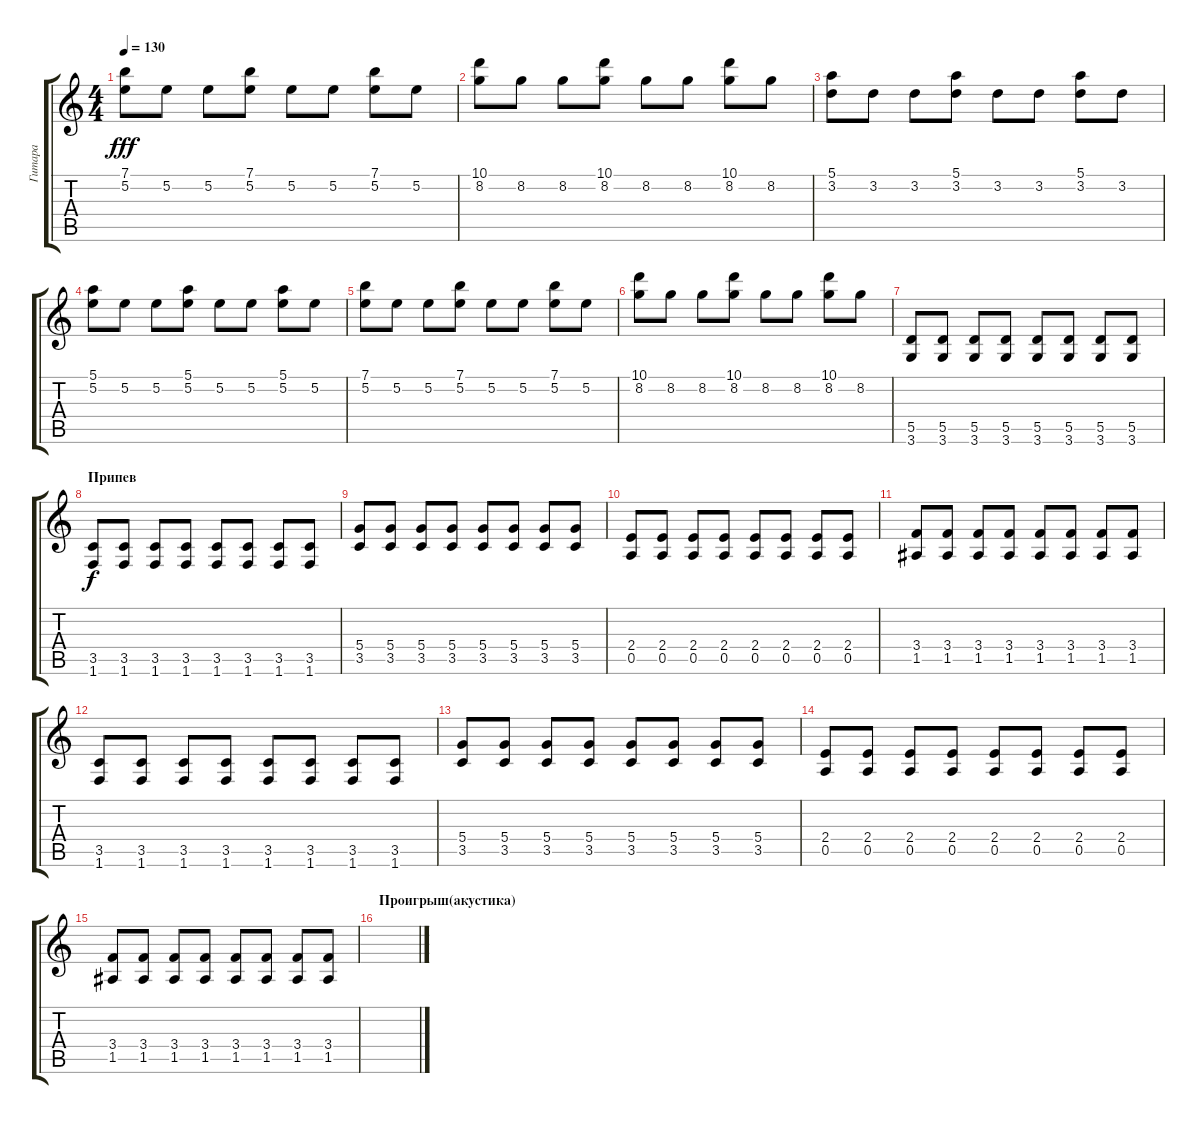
\track ("Гитара" "Гитара") {instrument overdrivenguitar}
\staff {score tabs}
\tuning (E4 B3 G3 D3 A2 E2) {hide}
\ts (4 4)
\tempo 130
\clef g2
\ks c
(7.1 5.2).8{dy fff} 5.2.8 5.2.8 (7.1 5.2).8 5.2.8 5.2.8 (7.1 5.2).8 5.2.8 |
(10.1 8.2).8 8.2.8 8.2.8 (10.1 8.2).8 8.2.8 8.2.8 (10.1 8.2).8 8.2.8 |
(5.1 3.2).8 3.2.8 3.2.8 (5.1 3.2).8 3.2.8 3.2.8 (5.1 3.2).8 3.2.8 |
(5.1 5.2).8 5.2.8 5.2.8 (5.1 5.2).8 5.2.8 5.2.8 (5.1 5.2).8 5.2.8 |
(7.1 5.2).8 5.2.8 5.2.8 (7.1 5.2).8 5.2.8 5.2.8 (7.1 5.2).8 5.2.8 |
(10.1 8.2).8 8.2.8 8.2.8 (10.1 8.2).8 8.2.8 8.2.8 (10.1 8.2).8 8.2.8 |
(5.5 3.6).8 (5.5 3.6).8 (5.5 3.6).8 (5.5 3.6).8 (5.5 3.6).8 (5.5 3.6).8 (5.5 3.6).8 (5.5 3.6).8 |
\section ("" "Припев")
(3.5 1.6).8{dy f volume 16} (3.5 1.6).8 (3.5 1.6).8 (3.5 1.6).8 (3.5 1.6).8 (3.5 1.6).8 (3.5 1.6).8 (3.5 1.6).8 |
(5.4 3.5).8 (5.4 3.5).8 (5.4 3.5).8 (5.4 3.5).8 (5.4 3.5).8 (5.4 3.5).8 (5.4 3.5).8 (5.4 3.5).8 |
(2.4 0.5).8 (2.4 0.5).8 (2.4 0.5).8 (2.4 0.5).8 (2.4 0.5).8 (2.4 0.5).8 (2.4 0.5).8 (2.4 0.5).8 |
(3.4 1.5).8 (3.4 1.5).8 (3.4 1.5).8 (3.4 1.5).8 (3.4 1.5).8 (3.4 1.5).8 (3.4 1.5).8 (3.4 1.5).8 |
(3.5 1.6).8{volume 16} (3.5 1.6).8 (3.5 1.6).8 (3.5 1.6).8 (3.5 1.6).8 (3.5 1.6).8 (3.5 1.6).8 (3.5 1.6).8 |
(5.4 3.5).8 (5.4 3.5).8 (5.4 3.5).8 (5.4 3.5).8 (5.4 3.5).8 (5.4 3.5).8 (5.4 3.5).8 (5.4 3.5).8 |
(2.4 0.5).8 (2.4 0.5).8 (2.4 0.5).8 (2.4 0.5).8 (2.4 0.5).8 (2.4 0.5).8 (2.4 0.5).8 (2.4 0.5).8 |
(3.4 1.5).8 (3.4 1.5).8 (3.4 1.5).8 (3.4 1.5).8 (3.4 1.5).8 (3.4 1.5).8 (3.4 1.5).8 (3.4 1.5).8 |
\section ("" "Проигрыш(акустика)")
